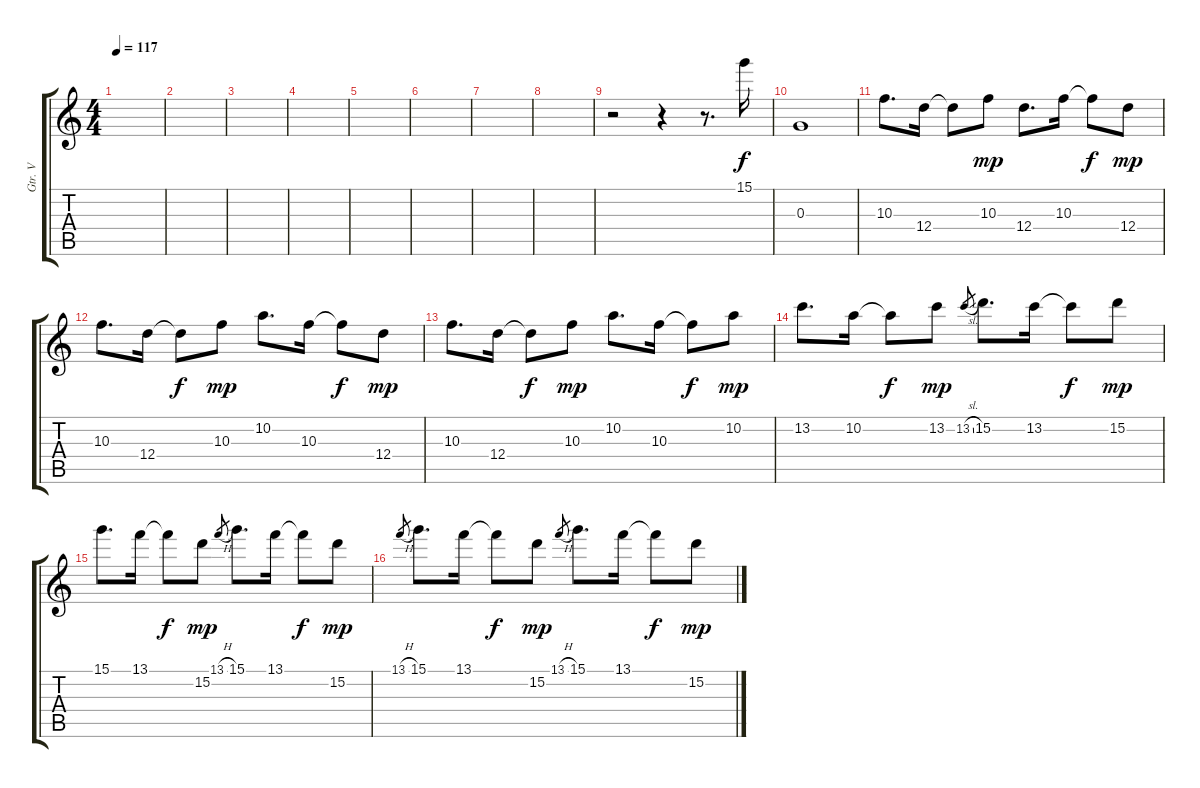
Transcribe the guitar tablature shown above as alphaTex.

\track ("Gtr. V" "Gtr. V") {instrument distortionguitar}
\staff {score tabs}
\tuning (E4 B3 G3 D3 A2 E2) {hide}
\ts (4 4)
\tempo 117
\clef g2
\ks c
|
|
|
|
|
|
|
|
r.2 r.4 r.8{d} 15.1.16 |
0.3.1 |
10.3.8{d volume 11} 12.4.16 12.4{t}.8{dy f} 10.3.8{dy mp} 12.4.8{d} 10.3.16 10.3{t}.8{dy f} 12.4.8{dy mp} |
10.3.8{d} 12.4.16 12.4{t}.8{dy f} 10.3.8{dy mp} 10.2.8{d} 10.3.16 10.3{t}.8{dy f} 12.4.8{dy mp} |
10.3.8{d} 12.4.16 12.4{t}.8{dy f} 10.3.8{dy mp} 10.2.8{d} 10.3.16 10.3{t}.8{dy f} 10.2.8{dy mp} |
13.2.8{d} 10.2.16 10.2{t}.8{dy f} 13.2.8{dy mp} 13.2{sl}.8{gr} 15.2.8{d} 13.2.16 13.2{t}.8{dy f} 15.2.8{dy mp} |
15.1.8{d} 13.1.16 13.1{t}.8{dy f} 15.2.8{dy mp} 13.1{h}.8{gr} 15.1.8{d} 13.1.16 13.1{t}.8{dy f} 15.2.8{dy mp} |
13.1{h}.8{gr} 15.1.8{d} 13.1.16 13.1{t}.8{dy f} 15.2.8{dy mp} 13.1{h}.8{gr} 15.1.8{d} 13.1.16 13.1{t}.8{dy f} 15.2.8{dy mp}
